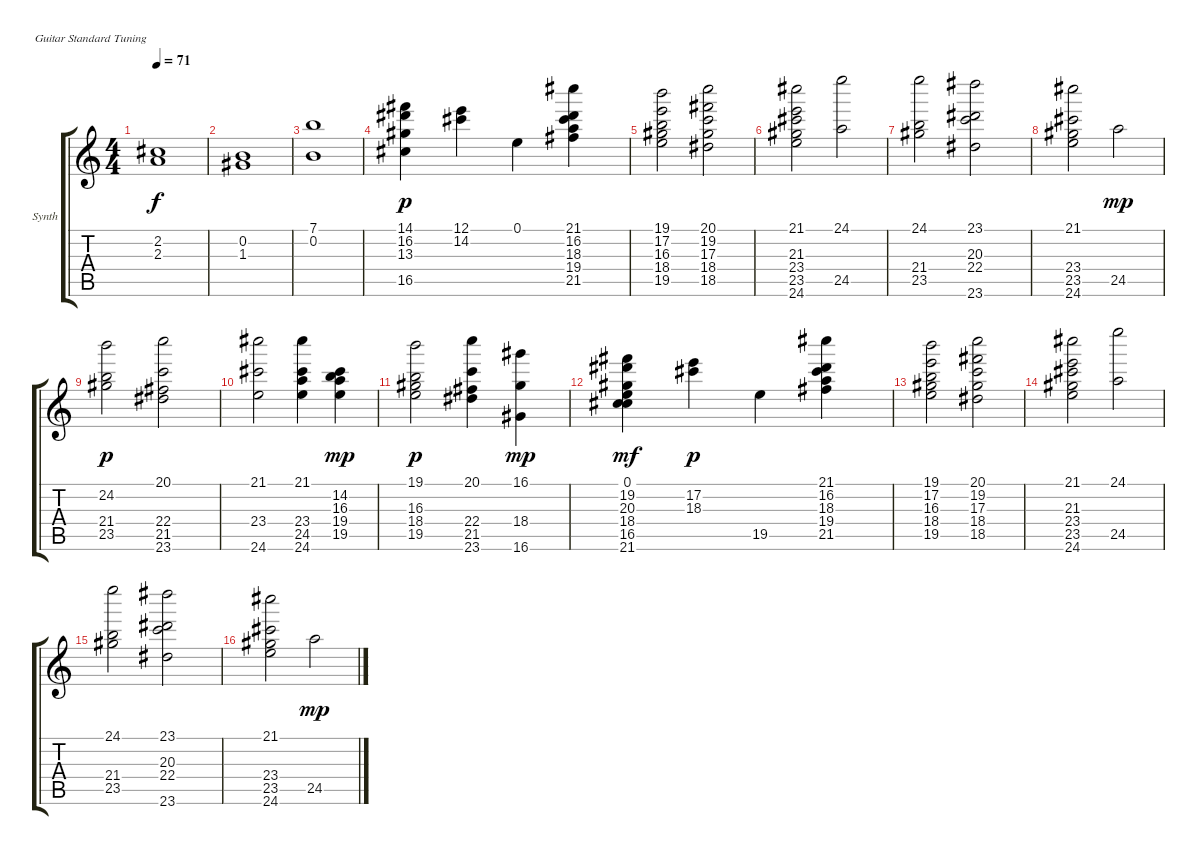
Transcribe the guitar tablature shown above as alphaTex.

\bracketExtendMode groupsimilarinstruments
\firstSystemTrackNameOrientation horizontal
\otherSystemsTrackNameOrientation horizontal
\track ("Синтезатор" "Synth") {instrument stringensemble1}
\staff {score tabs}
\tuning (E4 B3 G3 D3 A2 E2)
\displaytranspose 12
\ts (4 4)
\tempo 71
\clef g2
\ks c
(2.2 2.3).1{dy f} |
(0.2 1.3).1 |
(7.1 0.2).1 |
(14.1 16.2 13.3 16.5).4{dy p} (12.1 14.2).4 0.1.4 (21.1 16.2 18.3 19.4 21.5).4 |
(19.1 17.2 16.3 18.4 19.5).2 (20.1 19.2 17.3 18.4 18.5).2 |
(21.1 21.3 23.4 23.5 24.6).2 (24.1 24.5).2 |
(24.1 21.4 23.5).2 (23.1 20.3 22.4 23.6).2 |
(21.1 23.4 23.5 24.6).2 24.5.2{dy mp} |
(24.2 21.4 23.5).2{dy p} (20.1 22.4 21.5 23.6).2 |
(21.1 23.4 24.6).2 (21.1 23.4 24.5 24.6).4 (14.2 16.3 19.4 19.5).4{dy mp} |
(19.1 16.3 18.4 19.5).2{dy p} (20.1 22.4 21.5 23.6).4 (16.1 18.4 16.6).4{dy mp} |
(0.1 19.2 20.3 18.4 16.5 21.6).4{dy mf} (17.2 18.3).4{dy p} 19.5.4 (21.1 16.2 18.3 19.4 21.5).4 |
(19.1 17.2 16.3 18.4 19.5).2 (20.1 19.2 17.3 18.4 18.5).2 |
(21.1 21.3 23.4 23.5 24.6).2 (24.1 24.5).2 |
(24.1 21.4 23.5).2 (23.1 20.3 22.4 23.6).2 |
(21.1 23.4 23.5 24.6).2 24.5.2{dy mp}
